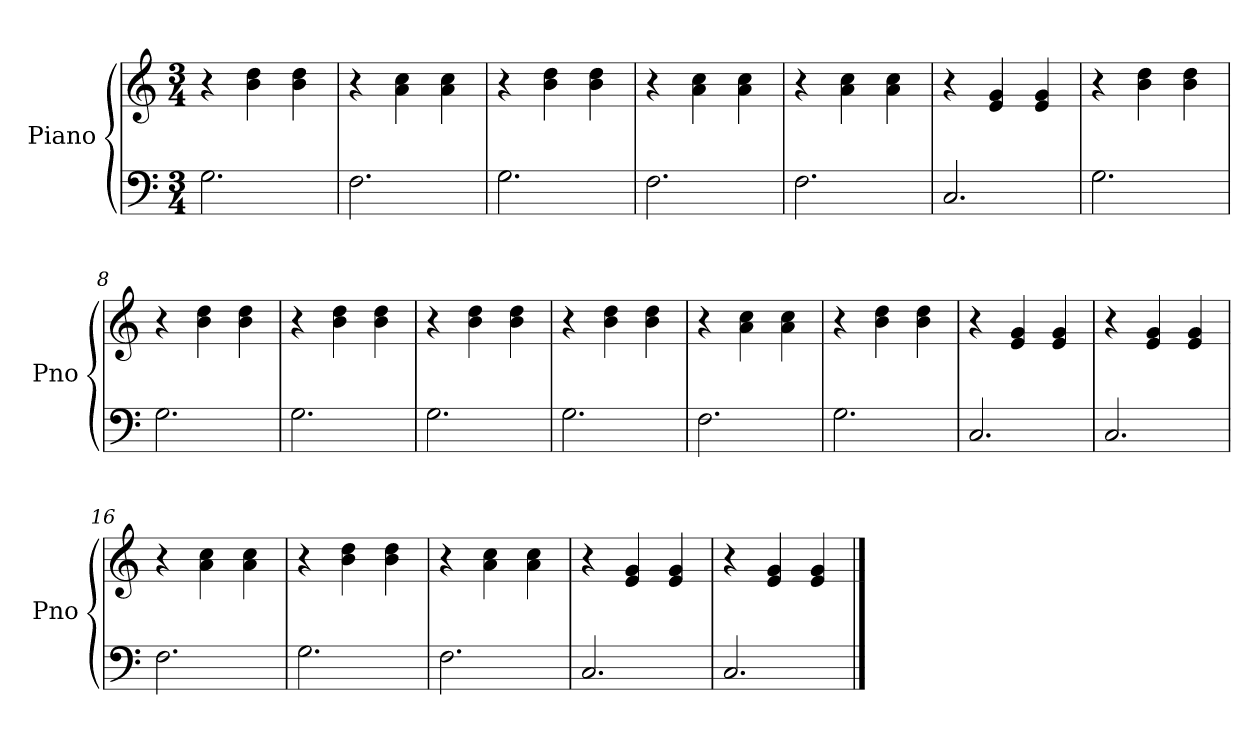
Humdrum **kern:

**kern	**kern
*part2	*part1
*staff2	*staff1
*I"Piano	*I"Piano
*I'Pno	*I'Pno
*clefF4	*
*M3/4	*M3/4
=1	=1
2.G	4r
.	4b 4dd
.	4b 4dd
=2	=2
2.F	4r
.	4a 4cc
.	4a 4cc
=3	=3
2.G	4r
.	4b 4dd
.	4b 4dd
=4	=4
2.F	4r
.	4a 4cc
.	4a 4cc
=5	=5
2.F	4r
.	4a 4cc
.	4a 4cc
=6	=6
2.C	4r
.	4e 4g
.	4e 4g
=7	=7
2.G	4r
.	4b 4dd
.	4b 4dd
=8	=8
2.G	4r
.	4b 4dd
.	4b 4dd
=9	=9
2.G	4r
.	4b 4dd
.	4b 4dd
=10	=10
2.G	4r
.	4b 4dd
.	4b 4dd
=11	=11
2.G	4r
.	4b 4dd
.	4b 4dd
=12	=12
2.F	4r
.	4a 4cc
.	4a 4cc
=13	=13
2.G	4r
.	4b 4dd
.	4b 4dd
=14	=14
2.C	4r
.	4e 4g
.	4e 4g
=15	=15
2.C	4r
.	4e 4g
.	4e 4g
=16	=16
2.F	4r
.	4a 4cc
.	4a 4cc
=17	=17
2.G	4r
.	4b 4dd
.	4b 4dd
=18	=18
2.F	4r
.	4a 4cc
.	4a 4cc
=19	=19
2.C	4r
.	4e 4g
.	4e 4g
=20	=20
2.C	4r
.	4e 4g
.	4e 4g
==	==
*-	*-
